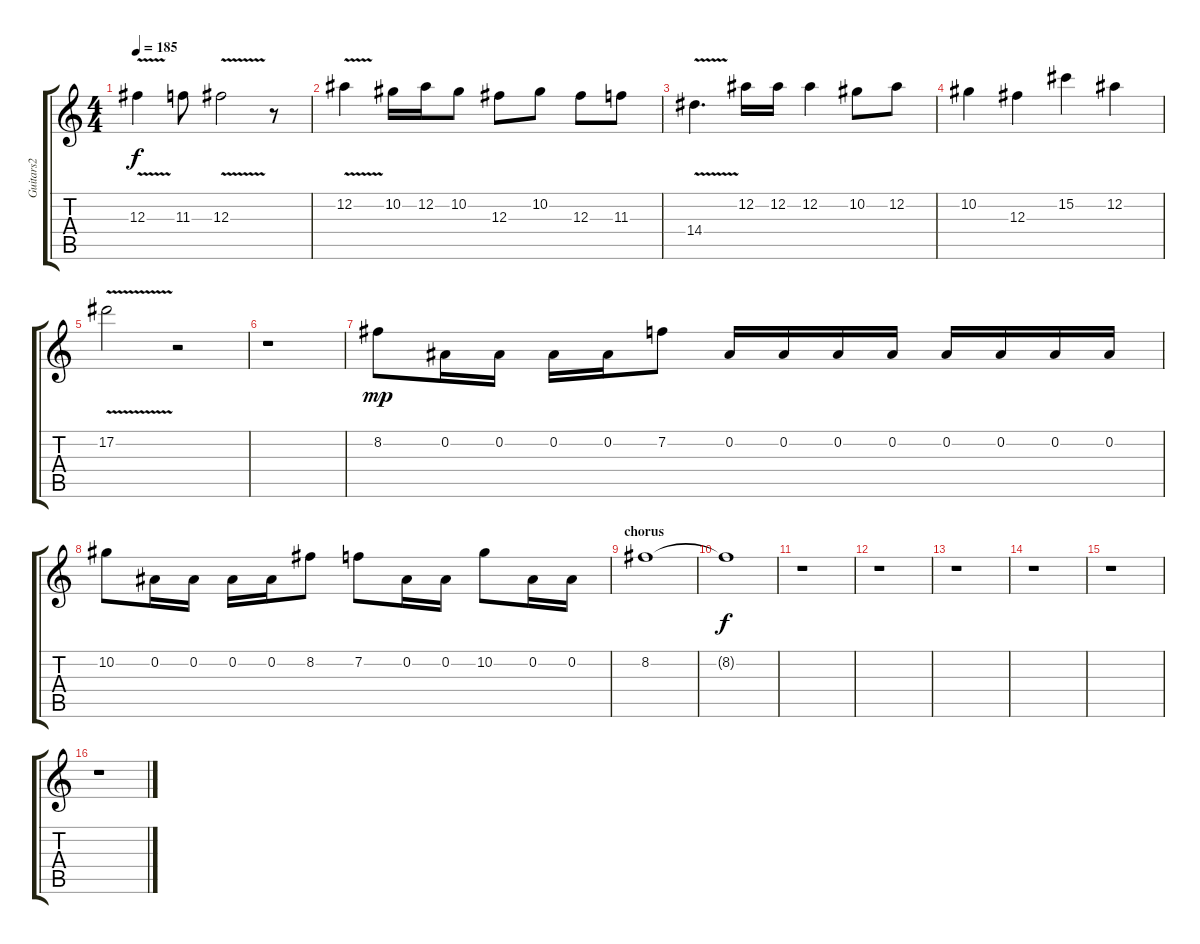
\track ("Guitars2" "Guitars2") {instrument distortionguitar}
\staff {score tabs}
\tuning (Eb4 Bb3 Gb3 Db3 Ab2 Eb2) {hide}
\ts (4 4)
\section ("" "")
\tempo 185
\clef g2
\ks c
12.3{v}.4{dy f} 11.3.8 12.3{v}.2 r.8 |
12.2{v}.4 10.2.16 12.2.16 10.2.8 12.3.8 10.2.8 12.3.8 11.3.8 |
14.4{v}.4{d} 12.2.16 12.2.16 12.2.4 10.2.8 12.2.8 |
10.2.4 12.3.4 15.2.4 12.2.4 |
17.2{v}.2 r.2 |
r.1 |
8.2.8{dy mp} 0.2.16 0.2.16 0.2.16 0.2.16 7.2.8 0.2.16 0.2.16 0.2.16 0.2.16 0.2.16 0.2.16 0.2.16 0.2.16 |
10.2.8 0.2.16 0.2.16 0.2.16 0.2.16 8.2.8 7.2.8 0.2.16 0.2.16 10.2.8 0.2.16 0.2.16 |
\section ("" "chorus")
8.2.1{volume 0} |
8.2{t}.1{dy f} |
r.1 |
r.1{volume 14} |
r.1 |
r.1 |
r.1 |
r.1
